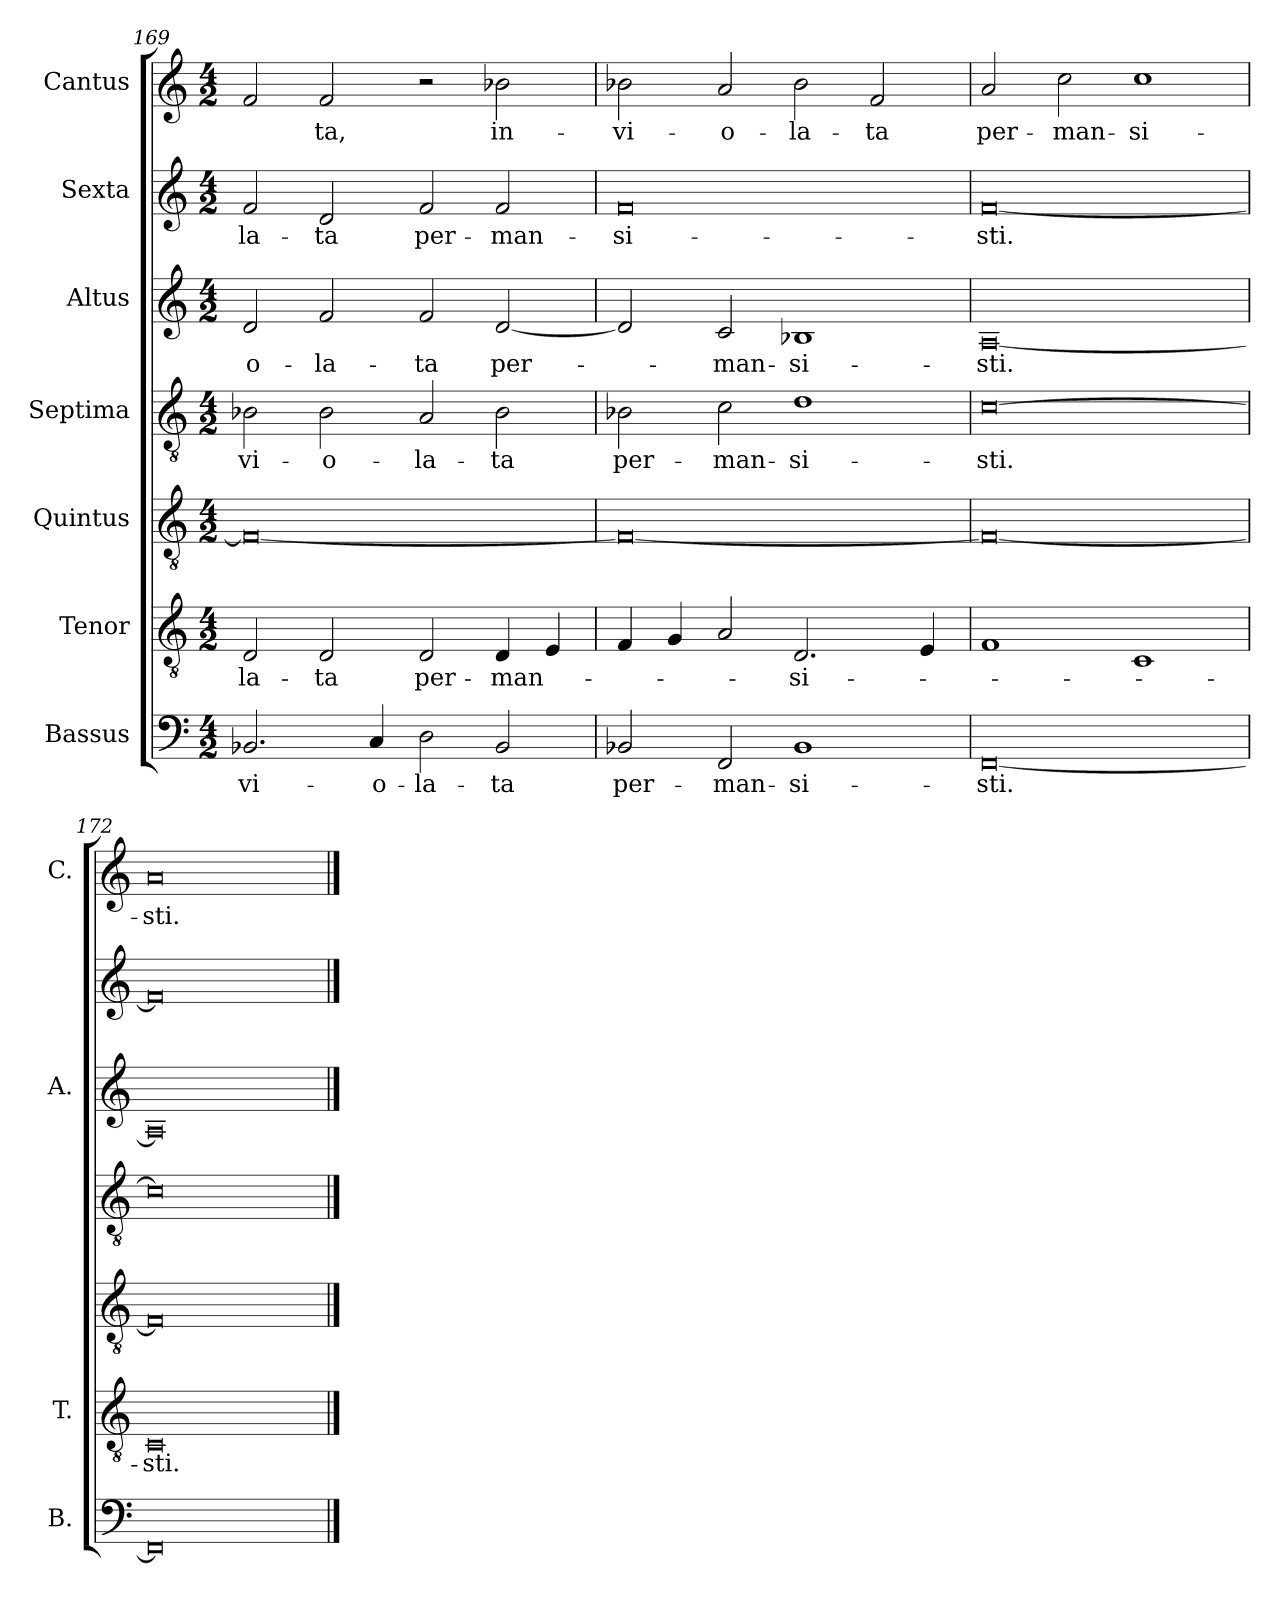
**kern	**text	**kern	**text	**kern	**kern	**text	**kern	**text	**kern	**text	**kern	**text
*part7	*part7	*part6	*part6	*part5	*part4	*part4	*part3	*part3	*part2	*part2	*part1	*part1
*staff7	*staff7	*staff6	*staff6	*staff5	*staff4	*staff4	*staff3	*staff3	*staff2	*staff2	*staff1	*staff1
*I"Bassus	*	*I"Tenor	*	*I"Quintus	*I"Septima	*	*I"Altus	*	*I"Sexta	*	*I"Cantus	*
*I'B.	*	*I'T.	*	*	*	*	*I'A.	*	*	*	*I'C.	*
*clefF4	*	*clefGv2	*	*clefGv2	*clefGv2	*	*clefG2	*	*clefG2	*	*clefG2	*
*k[]	*	*k[]	*	*k[]	*k[]	*	*k[]	*	*k[]	*	*k[]	*
*M4/2	*	*M4/2	*	*M4/2	*M4/2	*	*M4/2	*	*M4/2	*	*M4/2	*
=169	=169	=169	=169	=169	=169	=169	=169	=169	=169	=169	=169	=169
2.BB-X/	-vi-	2D/	-la-	0F_	2B-X\	-vi-	2d/	-o-	2f/	-la-	2f/	.
.	.	2D/	-ta	.	2B-\	-o-	2f/	-la-	2d/	-ta	2f/	-ta,
4C/	-o-	.	.	.	.	.	.	.	.	.	.	.
2D\	-la-	2D/	per-	.	2A/	-la-	2f/	-ta	2f/	per-	2r	.
2BB-/	-ta	4D/	-man-	.	2B-\	-ta	[2d/	per-	2f/	-man-	2b-X\	in-
.	.	4E/	.	.	.	.	.	.	.	.	.	.
!!LO:LB:g=z
=170	=170	=170	=170	=170	=170	=170	=170	=170	=170	=170	=170	=170
2BB-X/	per-	4F/	.	0F_	2B-X\	per-	2d/]	.	0f	-si-	2b-X\	-vi-
.	.	4G/	.	.	.	.	.	.	.	.	.	.
2FF/	-man-	2A/	.	.	2c\	-man-	2c/	-man-	.	.	2a/	-o-
1BB-	-si-	2.D/	-si-	.	1d	-si-	1B-X	-si-	.	.	2b-\	-la-
.	.	.	.	.	.	.	.	.	.	.	2f/	-ta
.	.	4E/	.	.	.	.	.	.	.	.	.	.
=171	=171	=171	=171	=171	=171	=171	=171	=171	=171	=171	=171	=171
[0FF	-sti.	1F	.	0F_	[0c	-sti.	[0A	-sti.	[0f	-sti.	2a/	per-
.	.	.	.	.	.	.	.	.	.	.	2cc\	-man-
.	.	1C	.	.	.	.	.	.	.	.	1cc	-si-
=172	=172	=172	=172	=172	=172	=172	=172	=172	=172	=172	=172	=172
0FF]	.	0C	-sti.	0F]	0c]	.	0A]	.	0f]	.	0a	-sti.
==	==	==	==	==	==	==	==	==	==	==	==	==
*-	*-	*-	*-	*-	*-	*-	*-	*-	*-	*-	*-	*-
